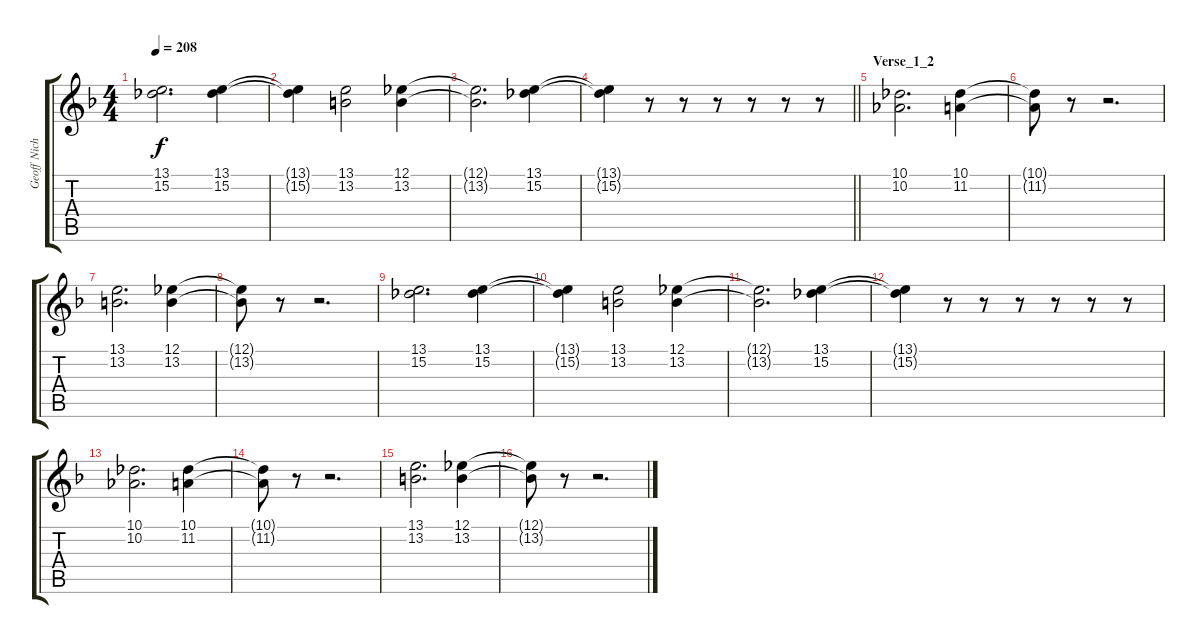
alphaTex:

\track ("Geoff Nichols" "Geoff Nich") {instrument stringensemble1}
\staff {score tabs}
\tuning (Eb4 Bb3 Gb3 Db3 Ab2 Eb2) {hide}
\ts (4 4)
\tempo 208
\clef g2
\ks f
(13.1 15.2).2{d dy f} (13.1 15.2).4 |
(13.1{t} 15.2{t}).4 (13.1 13.2).2 (12.1 13.2).4 |
(12.1{t} 13.2{t}).2{d} (13.1 15.2).4 |
\barLineRight lightlight
(13.1{t} 15.2{t}).4 r.8 r.8 r.8 r.8 r.8 r.8 |
\section ("" "Verse_1_2")
(10.1 10.2).2{d} (10.1 11.2).4 |
(10.1{t} 11.2{t}).8 r.8 r.2{d} |
(13.1 13.2).2{d} (12.1 13.2).4 |
(12.1{t} 13.2{t}).8 r.8 r.2{d} |
(13.1 15.2).2{d} (13.1 15.2).4 |
(13.1{t} 15.2{t}).4 (13.1 13.2).2 (12.1 13.2).4 |
(12.1{t} 13.2{t}).2{d} (13.1 15.2).4 |
(13.1{t} 15.2{t}).4 r.8 r.8 r.8 r.8 r.8 r.8 |
(10.1 10.2).2{d} (10.1 11.2).4 |
(10.1{t} 11.2{t}).8 r.8 r.2{d} |
(13.1 13.2).2{d} (12.1 13.2).4 |
(12.1{t} 13.2{t}).8 r.8 r.2{d}
